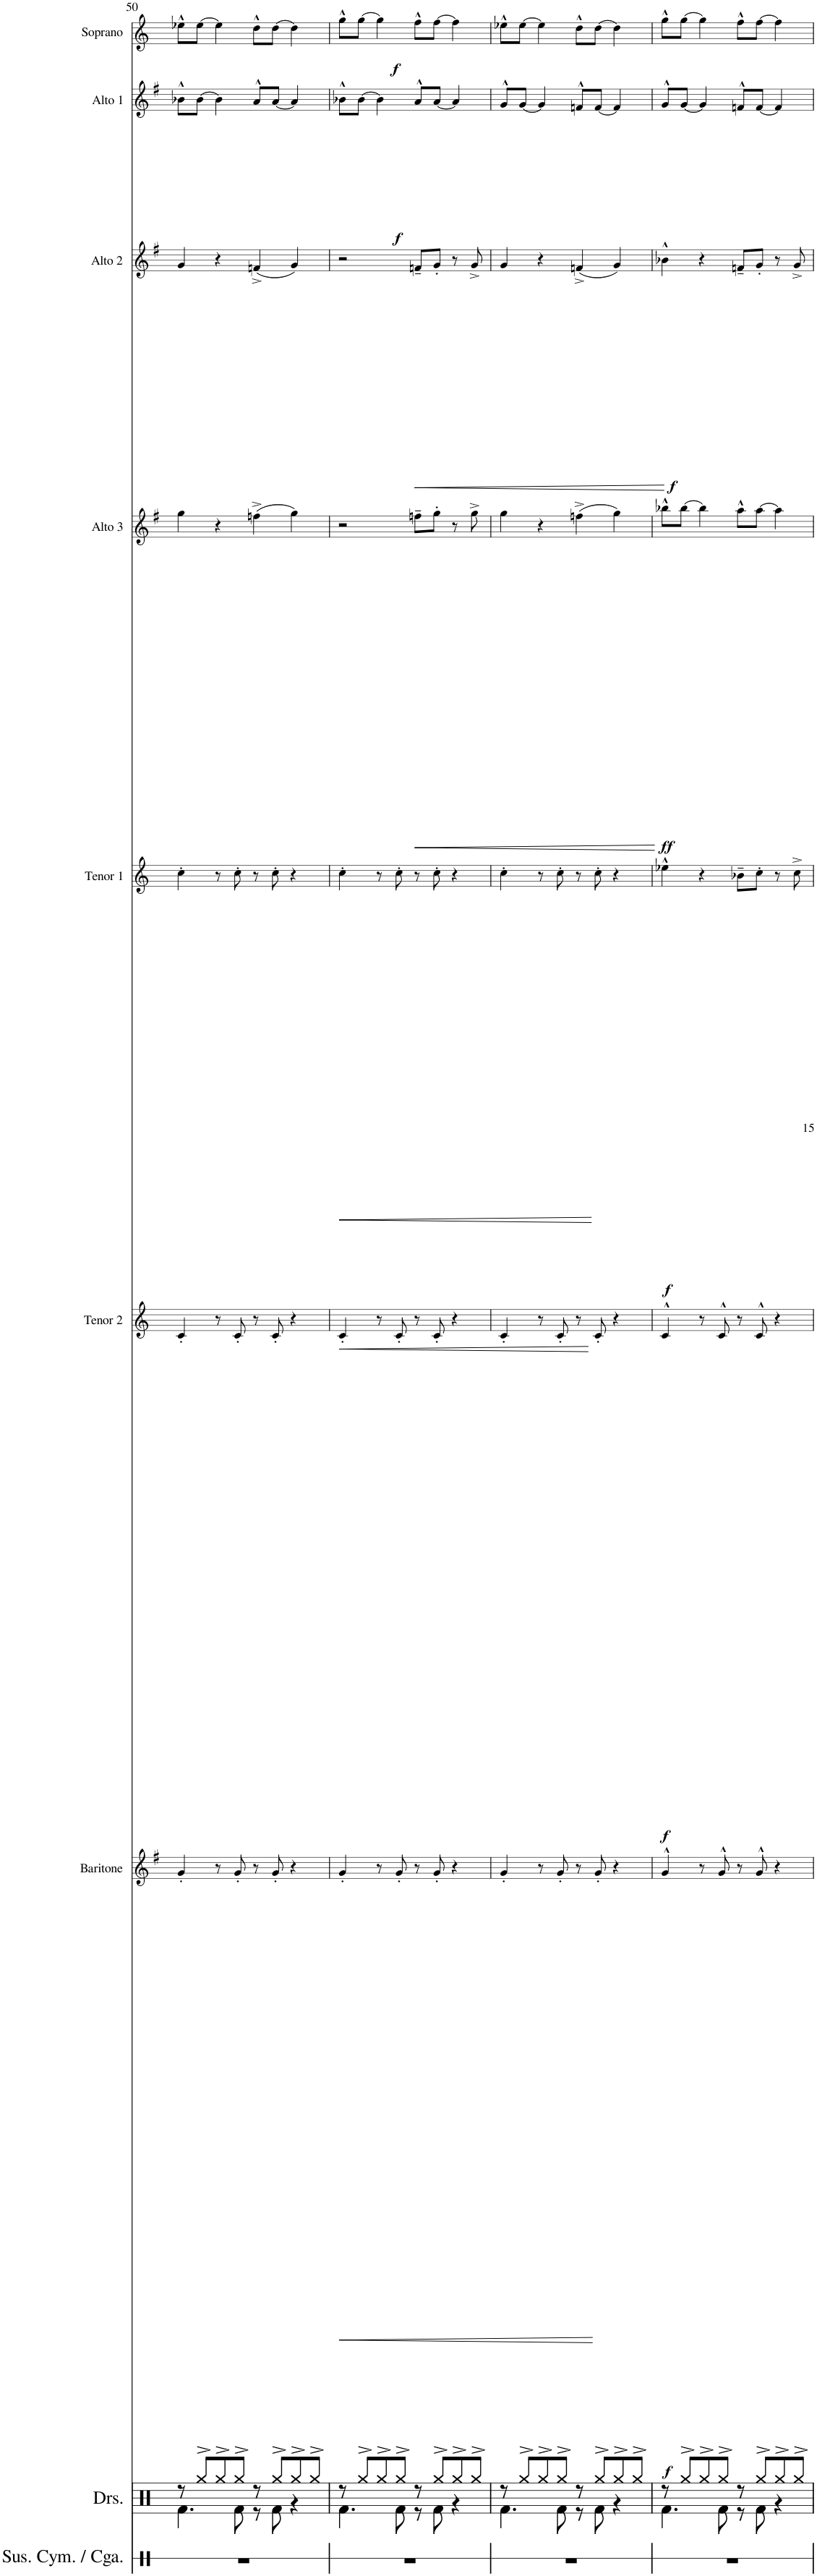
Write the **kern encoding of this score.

**kern	**kern	**kern	**dynam	**kern	**dynam	**kern	**dynam	**kern	**dynam	**kern	**dynam	**kern	**dynam	**kern	**dynam
*part9	*part8	*part7	*part7	*part6	*part6	*part5	*part5	*part4	*part4	*part3	*part3	*part2	*part2	*part1	*part1
*staff9	*staff8	*staff7	*staff7	*staff6	*staff6	*staff5	*staff5	*staff4	*staff4	*staff3	*staff3	*staff2	*staff2	*staff1	*staff1
*I"Sus. Cymbal / Conga	*I"Drumset	*I"Baritone Saxophone	*	*I"Tenor Saxophone 2	*	*I"Tenor Saxophone 1	*	*I"Alto Saxophone 3	*	*I"Alto Saxophone 2	*	*I"Alto Saxophone 1	*	*I"Soprano Saxophone	*
*I'Sus. Cym. / Cga.	*I'Drs.	*I'Baritone	*	*I'Tenor 2	*	*I'Tenor 1	*	*I'Alto 3	*	*I'Alto 2	*	*I'Alto 1	*	*I'Soprano	*
!!LO:PB:g=z
*clefX	*clefX	*clefG2	*	*clefG2	*	*clefG2	*	*clefG2	*	*clefG2	*	*clefG2	*	*clefG2	*
*	*	*Trd12c21	*	*Trd8c14	*	*Trd8c14	*	*Trd5c9	*	*Trd5c9	*	*Trd5c9	*	*Trd1c2	*
*k[]	*k[]	*k[f#]	*	*k[]	*	*k[]	*	*k[f#]	*	*k[f#]	*	*k[f#]	*	*k[]	*
*M4/4	*M4/4	*M4/4	*	*M4/4	*	*M4/4	*	*M4/4	*	*M4/4	*	*M4/4	*	*M4/4	*
=50	=50	=50	=50	=50	=50	=50	=50	=50	=50	=50	=50	=50	=50	=50	=50
*	*^	*	*	*	*	*	*	*	*	*	*	*	*	*	*
1r	8r	4.Rf\	4g'/	.	4c'/	.	4cc'\	.	4gg\	.	4g/	.	8b-X^^\L	.	8ee-X^^\L	.
.	8Rgg^/L	.	.	.	.	.	.	.	.	.	.	.	[8b-\J	.	[8ee-\J	.
.	8Rgg^/	.	8r	.	8r	.	8r	.	4r	.	4r	.	4b-\]	.	4ee-\]	.
.	8Rgg^/J	8Rf\	8g'/	.	8c'/	.	8cc'\	.	.	.	.	.	.	.	.	.
.	8r	8r	8r	.	8r	.	8r	.	(4ffn^\	.	(4fn^/	.	8a^^/L	.	8dd^^\L	.
.	8Rgg^/L	8Rf\	8g'/	.	8c'/	.	8cc'\	.	.	.	.	.	[8a/J	.	[8dd\J	.
.	8Rgg^/	4r	4r	.	4r	.	4r	.	4gg\)	.	4g/)	.	4a/]	.	4dd\]	.
.	8Rgg^/J	.	.	.	.	.	.	.	.	.	.	.	.	.	.	.
=51	=51	=51	=51	=51	=51	=51	=51	=51	=51	=51	=51	=51	=51	=51	=51	=51
!	!	!	!	!LO:HP:b	!	!LO:HP:b	!	!LO:HP:b	!	!	!	!	!	!LO:DY:b	!	!LO:DY:b
1r	8r	4.Rf\	4g'/	<	4c'/	<	4cc'\	<	2r	.	2r	.	8b-X^^\L	f	8gg^^\L	f
.	8Rgg^/L	.	.	.	.	.	.	.	.	.	.	.	[8b-\J	.	[8gg\J	.
.	8Rgg^/	.	8r	.	8r	.	8r	.	.	.	.	.	4b-\]	.	4gg\]	.
.	8Rgg^/J	8Rf\	8g'/	.	8c'/	.	8cc'\	.	.	.	.	.	.	.	.	.
!	!	!	!	!	!	!	!	!	!	!LO:HP:b	!	!LO:HP:b	!	!	!	!
.	8r	8r	8r	.	8r	.	8r	.	8ffn~\L	<	8fn~/L	<	8a^^/L	.	8ff^^\L	.
.	8Rgg^/L	8Rf\	8g'/	.	8c'/	.	8cc'\	.	8gg'\J	.	8g'/J	.	[8a/J	.	[8ff\J	.
.	8Rgg^/	4r	4r	.	4r	.	4r	.	8r	.	8r	.	4a/]	.	4ff\]	.
.	8Rgg^/J	.	.	.	.	.	.	.	8gg^\	.	8g^/	.	.	.	.	.
=52	=52	=52	=52	=52	=52	=52	=52	=52	=52	=52	=52	=52	=52	=52	=52	=52
1r	8r	4.Rf\	4g'/	.	4c'/	.	4cc'\	.	4gg\	.	4g/	.	8g^^/L	.	8ee-X^^\L	.
.	8Rgg^/L	.	.	.	.	.	.	.	.	.	.	.	[8g/J	.	[8ee-\J	.
.	8Rgg^/	.	8r	.	8r	.	8r	.	4r	.	4r	.	4g/]	.	4ee-\]	.
.	8Rgg^/J	8Rf\	8g'/	.	8c'/	.	8cc'\	.	.	.	.	.	.	.	.	.
.	8r	8r	8r	.	8r	.	8r	.	(4ffn^\	.	(4fn^/	.	8fn^^/L	.	8dd^^\L	.
.	8Rgg^/L	8Rf\	8g'/	[	8c'/	[	8cc'\	[	.	.	.	.	[8f/J	.	[8dd\J	.
.	8Rgg^/	4r	4r	.	4r	.	4r	.	4gg\)	.	4g/)	.	4f/]	.	4dd\]	.
.	8Rgg^/J	.	.	.	.	.	.	.	.	.	.	.	.	.	.	.
*	*v	*v	*	*	*	*	*	*	*	*	*	*	*	*	*	*
.	.	.	.	.	.	.	.	.	[	.	[	.	.	.	.
=53	=53	=53	=53	=53	=53	=53	=53	=53	=53	=53	=53	=53	=53	=53	=53
*	*^	*	*	*	*	*	*	*	*	*	*	*	*	*	*
!	!	!	!	!LO:DY:b	!	!LO:DY:b	!	!LO:DY:b	!	!LO:DY:b	!	!LO:DY:b	!	!	!	!
1r	8r	4.Rf\	4g^^/	f	4c^^/	f	4ee-X^^\	f	8bb-X^^\L	ff	4b-X^^\	f	8g^^/L	.	8gg^^\L	.
.	8Rgg^/L	.	.	.	.	.	.	.	[8bb-\J	.	.	.	[8g/J	.	[8gg\J	.
.	8Rgg^/	.	8r	.	8r	.	4r	.	4bb-\]	.	4r	.	4g/]	.	4gg\]	.
.	8Rgg^/J	8Rf\	8g^^/	.	8c^^/	.	.	.	.	.	.	.	.	.	.	.
.	8r	8r	8r	.	8r	.	8b-X~\L	.	8aa^^\L	.	8fn~/L	.	8fn^^/L	.	8ff^^\L	.
.	8Rgg^/L	8Rf\	8g^^/	.	8c^^/	.	8cc'\J	.	[8aa\J	.	8g'/J	.	[8f/J	.	[8ff\J	.
.	8Rgg^/	4r	4r	.	4r	.	8r	.	4aa\]	.	8r	.	4f/]	.	4ff\]	.
.	8Rgg^/J	.	.	.	.	.	8cc^\	.	.	.	8g^/	.	.	.	.	.
*	*v	*v	*	*	*	*	*	*	*	*	*	*	*	*	*	*
=	=	=	=	=	=	=	=	=	=	=	=	=	=	=	=
*-	*-	*-	*-	*-	*-	*-	*-	*-	*-	*-	*-	*-	*-	*-	*-
